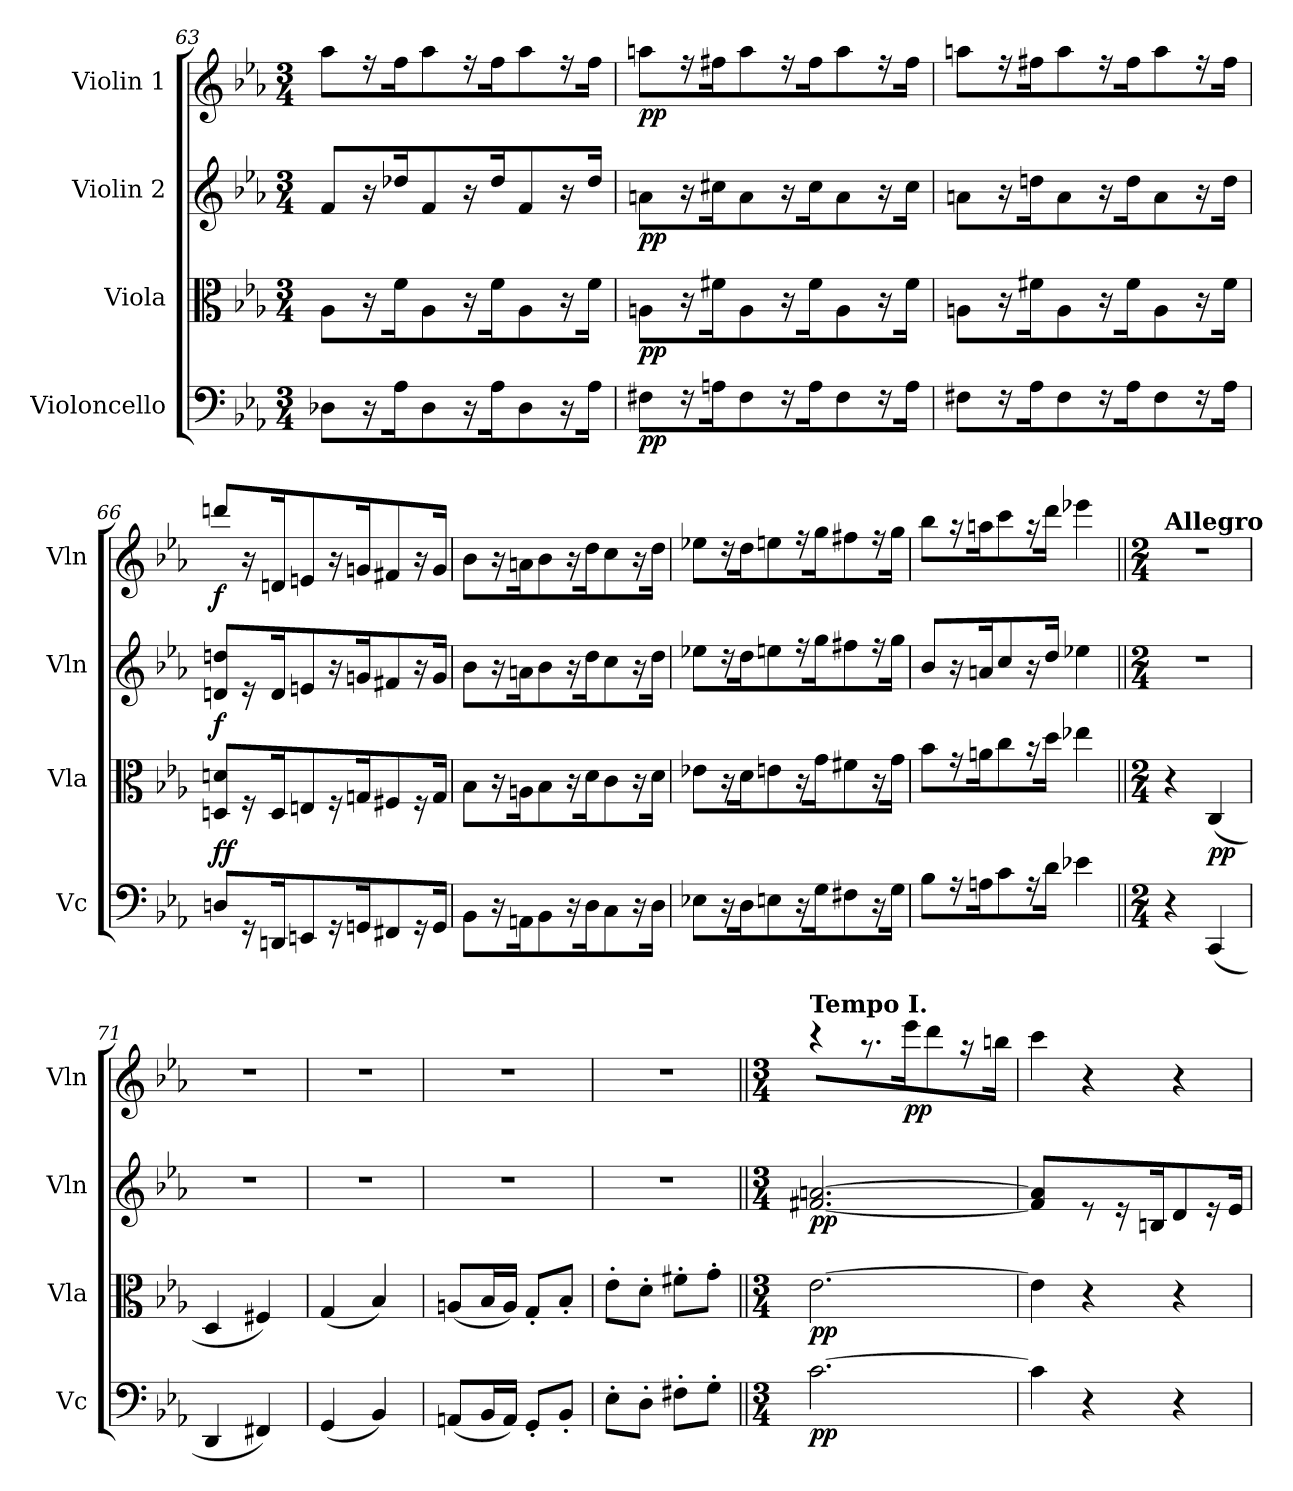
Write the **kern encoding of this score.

**kern	**dynam	**kern	**dynam	**kern	**dynam	**kern	**dynam
*part4	*part4	*part3	*part3	*part2	*part2	*part1	*part1
*staff4	*staff4	*staff3	*staff3	*staff2	*staff2	*staff1	*staff1
*I"Violoncello	*	*I"Viola	*	*I"Violin 2	*	*I"Violin 1	*
*I'Vc	*	*I'Vla	*	*I'Vln	*	*I'Vln	*
*clefF4	*	*clefC3	*	*clefG2	*	*clefG2	*
*k[b-e-a-]	*	*k[b-e-a-]	*	*k[b-e-a-]	*	*k[b-e-a-]	*
*M3/4	*	*M3/4	*	*M3/4	*	*M3/4	*
=63	=63	=63	=63	=63	=63	=63	=63
8D-X\L	.	8A-\L	.	8f/L	.	8aa-\L	.
16r	.	16r	.	16r	.	16r	.
16A-\JJ	.	16f\JJ	.	16dd-X/JJ	.	16ff\JJ	.
8D-\L	.	8A-\L	.	8f/L	.	8aa-\L	.
16r	.	16r	.	16r	.	16r	.
16A-\JJ	.	16f\JJ	.	16dd-/JJ	.	16ff\JJ	.
8D-\L	.	8A-\L	.	8f/L	.	8aa-\L	.
16r	.	16r	.	16r	.	16r	.
16A-\JJ	.	16f\JJ	.	16dd-/JJ	.	16ff\JJ	.
=64	=64	=64	=64	=64	=64	=64	=64
!	!LO:DY:b	!	!LO:DY:b	!	!LO:DY:b	!	!LO:DY:b
8F#X\L	pp	8An\L	pp	8an\L	pp	8aan\L	pp
16r	.	16r	.	16r	.	16r	.
16An\JJ	.	16f#X\JJ	.	16cc#X\JJ	.	16ff#X\JJ	.
8F#\L	.	8A\L	.	8a\L	.	8aa\L	.
16r	.	16r	.	16r	.	16r	.
16A\JJ	.	16f#\JJ	.	16cc#\JJ	.	16ff#\JJ	.
8F#\L	.	8A\L	.	8a\L	.	8aa\L	.
16r	.	16r	.	16r	.	16r	.
16A\JJ	.	16f#\JJ	.	16cc#\JJ	.	16ff#\JJ	.
=65	=65	=65	=65	=65	=65	=65	=65
8F#X\L	.	8An\L	.	8an\L	.	8aan\L	.
16r	.	16r	.	16r	.	16r	.
16A-\JJ	.	16f#X\JJ	.	16ddn\JJ	.	16ff#X\JJ	.
8F#\L	.	8A\L	.	8a\L	.	8aa\L	.
16r	.	16r	.	16r	.	16r	.
16A-\JJ	.	16f#\JJ	.	16dd\JJ	.	16ff#\JJ	.
8F#\L	.	8A\L	.	8a\L	.	8aa\L	.
16r	.	16r	.	16r	.	16r	.
16A-\JJ	.	16f#\JJ	.	16dd\JJ	.	16ff#\JJ	.
!!LO:PB:g=z
=66	=66	=66	=66	=66	=66	=66	=66
!	!LO:DY:a	!	!	!	!	!	!
!	!LO:DY:n=1:b	!	!LO:DY:a	!	!	!	!LO:DY:b
8Dn/L	f f	8Dn/ 8dn/L	f	8dn/ 8ddn/L	.	8dddn\	f
16r	.	16r	.	16r	.	16r	.
16DDn/JJ	.	16D/JJ	.	16d/JJ	.	16dn/	.
8EEn/L	.	8En/L	.	8en/L	.	8en/L	.
16r	.	16r	.	16r	.	16r	.
16GGn/JJ	.	16Gn/JJ	.	16gn/JJ	.	16gn/JJ	.
8FF#X/L	.	8F#X/L	.	8f#X/L	.	8f#X/L	.
16r	.	16r	.	16r	.	16r	.
16GG/JJ	.	16G/JJ	.	16g/JJ	.	16g/JJ	.
!!LO:LB:g=z
=67	=67	=67	=67	=67	=67	=67	=67
8BB-/L	.	8B-/L	.	8b-/L	.	8b-/L	.
16r	.	16r	.	16r	.	16r	.
16AAn/JJ	.	16An/JJ	.	16an/JJ	.	16an/JJ	.
8BB-\L	.	8B-\L	.	8b-\L	.	8b-\L	.
16r	.	16r	.	16r	.	16r	.
16D\JJ	.	16d\JJ	.	16dd\JJ	.	16dd\JJ	.
8C\L	.	8c\L	.	8cc\L	.	8cc\L	.
16r	.	16r	.	16r	.	16r	.
16D\JJ	.	16d\JJ	.	16dd\JJ	.	16dd\JJ	.
=68	=68	=68	=68	=68	=68	=68	=68
8E-X\L	.	8e-X\L	.	8ee-X\L	.	8ee-X\L	.
16r	.	16r	.	16r	.	16r	.
16D\JJ	.	16d\JJ	.	16dd\JJ	.	16dd\JJ	.
8En\L	.	8en\L	.	8een\L	.	8een\L	.
16r	.	16r	.	16r	.	16r	.
16G\JJ	.	16g\JJ	.	16gg\JJ	.	16gg\JJ	.
8F#X\L	.	8f#X\L	.	8ff#X\L	.	8ff#X\L	.
16r	.	16r	.	16r	.	16r	.
16G\JJ	.	16g\JJ	.	16gg\JJ	.	16gg\JJ	.
=69	=69	=69	=69	=69	=69	=69	=69
8B-\L	.	8b-\L	.	8b-/L	.	8bb-\L	.
16r	.	16r	.	16r	.	16r	.
16An\J	.	16an\JJ	.	16an/JJ	.	16aan\JJ	.
8c\	.	8cc\L	.	8cc\L	.	8ccc\L	.
16r	.	16r	.	16r	.	16r	.
16d\JJ	.	16dd\JJ	.	16dd\JJ	.	16ddd\JJ	.
4e-X\	.	4ee-X\	.	4ee-X\	.	4eee-X\	.
=70||	=70||	=70||	=70||	=70||	=70||	=70||	=70||
*M2/4	*	*M2/4	*	*M2/4	*	*M2/4	*
!	!	!	!	!	!	!LO:TX:a:B:t=Allegro	!
4r	.	4r	.	2r	.	2r	.
!	!LO:DY:a	!	!	!	!	!	!
!	!LO:DY:n=1:b	!	!	!	!	!	!
(<4CC/	p p	(4C/	.	.	.	.	.
=71	=71	=71	=71	=71	=71	=71	=71
4DD/	.	4D/	.	2r	.	2r	.
4FF#X/)	.	4F#X/)	.	.	.	.	.
=72	=72	=72	=72	=72	=72	=72	=72
(<4GG/	.	(4G/	.	2r	.	2r	.
4BB-/)	.	4B-/)	.	.	.	.	.
=73	=73	=73	=73	=73	=73	=73	=73
(8AAn/L	.	(8An/L	.	2r	.	2r	.
16BB-/L	.	16B-/L	.	.	.	.	.
16AA/JJ)	.	16A/JJ)	.	.	.	.	.
8GG'/L	.	8G'/L	.	.	.	.	.
8BB-'/J	.	8B-'/J	.	.	.	.	.
=74	=74	=74	=74	=74	=74	=74	=74
8E-'\L	.	8e-'\L	.	2r	.	2r	.
8D'\J	.	8d'\J	.	.	.	.	.
8F#X'\L	.	8f#X'\L	.	.	.	.	.
8G'\J	.	8g'\J	.	.	.	.	.
!!LO:PB:g=z
=75||	=75||	=75||	=75||	=75||	=75||	=75||	=75||
*M3/4	*	*M3/4	*	*M3/4	*	*M3/4	*
!	!	!	!	!	!	!LO:TX:a:B:t=Tempo I.	!
!	!LO:DY:b	!	!LO:DY:b	!	!LO:DY:b	!	!
[>2.c\	pp	[>2.e-\	pp	[<2.f#X/ [>2.an/	pp	4r	.
.	.	.	.	.	.	8.r	.
!	!	!	!	!	!	!	!LO:DY:b
.	.	.	.	.	.	16eee-\KL	pp
.	.	.	.	.	.	8ddd\	.
.	.	.	.	.	.	16r	.
.	.	.	.	.	.	16bbn\JJ	.
=76	=76	=76	=76	=76	=76	=76	=76
4c\]	.	4e-\]	.	4f#/] 4a/]	.	4ccc\	.
4r	.	4r	.	8r	.	4r	.
.	.	.	.	16r	.	.	.
.	.	.	.	16Bn/KL	.	.	.
4r	.	4r	.	8d/	.	4r	.
.	.	.	.	16r	.	.	.
.	.	.	.	16e-/JJ	.	.	.
=	=	=	=	=	=	=	=
*-	*-	*-	*-	*-	*-	*-	*-
